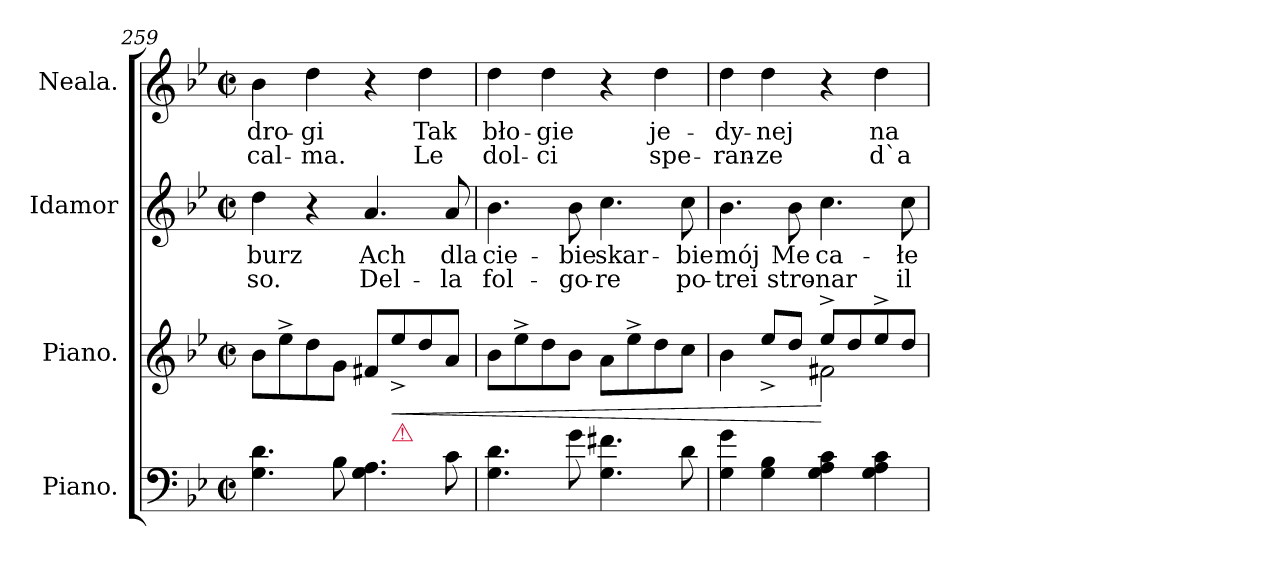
**kern	**kern	**dynam	**kern	**text	**text	**kern	**text	**text
*part4	*part3	*part3	*part2	*part2	*part2	*part1	*part1	*part1
*staff4	*staff3	*staff3	*staff2	*staff2	*staff2	*staff1	*staff1	*staff1
*I"Piano.	*I"Piano.	*	*I"Idamor	*	*	*I"Neala.	*	*
*	*	*	*I'I.	*	*	*I'N.	*	*
*clefF4	*clefG2	*	*clefG2	*	*	*clefG2	*	*
*k[b-e-]	*k[b-e-]	*	*k[b-e-]	*	*	*k[b-e-]	*	*
*M2/2	*M2/2	*	*M2/2	*	*	*M2/2	*	*
*met(c|)	*met(c|)	*	*met(c|)	*	*	*met(c|)	*	*
=259	=259	=259	=259	=259	=259	=259	=259	=259
4.G\ 4.d\	8b-\L	.	4dd\	burz	so.	4b-\	dro-	cal-
.	8ee-^\	.	.	.	.	.	.	.
.	8dd\	.	4r	.	.	4dd\	-gi	-ma.
8B-\	8g\J	.	.	.	.	.	.	.
4.G\ 4.A\	8f#X/L	.	4.a/	Ach	Del-	4r	.	.
!	!LO:TX:b:color=crimson:t=⚠	!	!	!	!	!	!	!
!	!	!LO:HP:b	!	!	!	!	!	!
.	8ee-^>/	<	.	.	.	.	.	.
.	8dd/	.	.	.	.	4dd\	Tak	Le
8c\	8a/J	.	8a/	dla	-la	.	.	.
=260	=260	=260	=260	=260	=260	=260	=260	=260
4.G\ 4.d\	8b-\L	.	4.b-\	cie-	fol-	4dd\	bło-	dol-
.	8ee-^\	.	.	.	.	.	.	.
.	8dd\	.	.	.	.	4dd\	-gie	-ci
8g\	8b-\J	.	8b-\	-bie	-go-	.	.	.
4.G\ 4.f#X\	8a\L	.	4.cc\	skar-	-re	4r	.	.
.	8ee-^\	.	.	.	.	.	.	.
.	8dd\	.	.	.	.	4dd\	je-	spe-
8d\	8cc\J	.	8cc\	-bie	po-	.	.	.
=261	=261	=261	=261	=261	=261	=261	=261	=261
*	*^	*	*	*	*	*	*	*
4G\ 4g\	4b-\	2ryy	.	4.b-\	mój	-trei	4dd\	-dy-	-ran-
4G\ 4B-\	8ee-^>/L	.	.	.	.	.	4dd\	-nej	-ze
.	8dd/J	.	.	8b-\	Me	stro-	.	.	.
4G\ 4A\ 4c\	8ee-^/L	2f#X\	[	4.cc\	ca-	-nar	4r	.	.
.	8dd/	.	.	.	.	.	.	.	.
4G\ 4A\ 4c\	8ee-^/	.	.	.	.	.	4dd\	na-	d`a-
.	8dd/J	.	.	8cc\	-łe	il	.	.	.
*	*v	*v	*	*	*	*	*	*	*
=	=	=	=	=	=	=	=	=
*-	*-	*-	*-	*-	*-	*-	*-	*-
